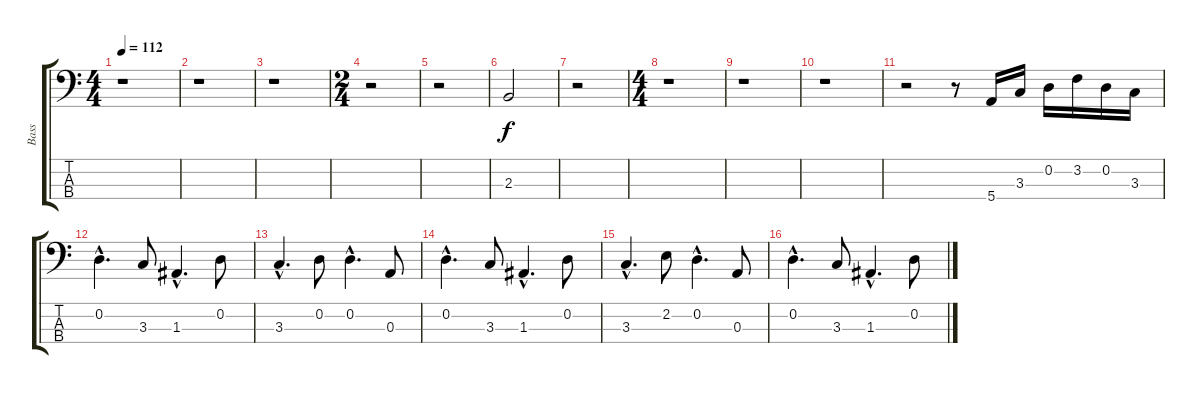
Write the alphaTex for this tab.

\track ("Bass" "Bass") {instrument electricbassfinger}
\staff {score tabs}
\tuning (G2 D2 A1 E1) {hide}
\ts (4 4)
\tempo 112
\clef f4
\ks c
r.1{dy f} |
r.1 |
r.1 |
\ts (2 4)
r.2 |
r.2 |
2.3.2 |
r.2 |
\ts (4 4)
r.1 |
r.1 |
r.1 |
r.2 r.8 5.4.16 3.3.16 0.2.16 3.2.16 0.2.16 3.3.16 |
0.2{hac}.4{d} 3.3.8 1.3{hac}.4{d} 0.2.8 |
3.3{hac}.4{d} 0.2.8 0.2{hac}.4{d} 0.3.8 |
0.2{hac}.4{d} 3.3.8 1.3{hac}.4{d} 0.2.8 |
3.3{hac}.4{d} 2.2.8 0.2{hac}.4{d} 0.3.8 |
0.2{hac}.4{d} 3.3.8 1.3{hac}.4{d} 0.2.8
